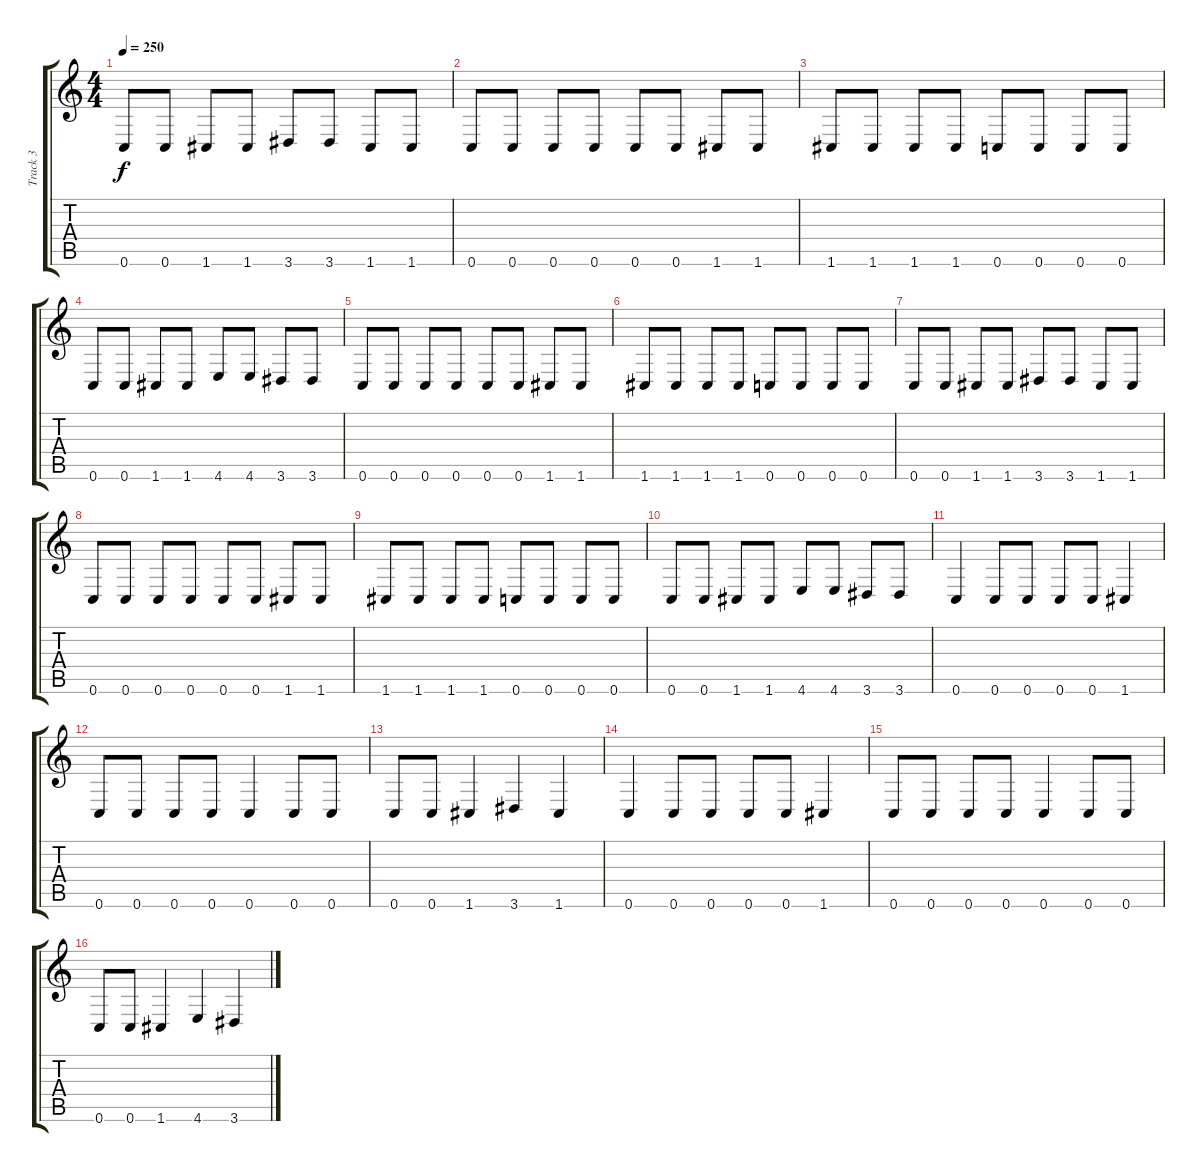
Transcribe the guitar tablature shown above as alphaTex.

\track ("Track 3" "Track 3") {instrument slapbass2}
\staff {score tabs}
\tuning (C4 G3 Eb3 Bb2 F2 C2) {hide}
\ts (4 4)
\tempo 250
\clef g2
\ks c
0.6.8{dy f} 0.6.8 1.6.8 1.6.8 3.6.8 3.6.8 1.6.8 1.6.8 |
0.6.8 0.6.8 0.6.8 0.6.8 0.6.8 0.6.8 1.6.8 1.6.8 |
1.6.8 1.6.8 1.6.8 1.6.8 0.6.8 0.6.8 0.6.8 0.6.8 |
0.6.8 0.6.8 1.6.8 1.6.8 4.6.8 4.6.8 3.6.8 3.6.8 |
0.6.8 0.6.8 0.6.8 0.6.8 0.6.8 0.6.8 1.6.8 1.6.8 |
1.6.8 1.6.8 1.6.8 1.6.8 0.6.8 0.6.8 0.6.8 0.6.8 |
0.6.8 0.6.8 1.6.8 1.6.8 3.6.8 3.6.8 1.6.8 1.6.8 |
0.6.8 0.6.8 0.6.8 0.6.8 0.6.8 0.6.8 1.6.8 1.6.8 |
1.6.8 1.6.8 1.6.8 1.6.8 0.6.8 0.6.8 0.6.8 0.6.8 |
0.6.8 0.6.8 1.6.8 1.6.8 4.6.8 4.6.8 3.6.8 3.6.8 |
0.6.4 0.6.8 0.6.8 0.6.8 0.6.8 1.6.4 |
0.6.8 0.6.8 0.6.8 0.6.8 0.6.4 0.6.8 0.6.8 |
0.6.8 0.6.8 1.6.4 3.6.4 1.6.4 |
0.6.4 0.6.8 0.6.8 0.6.8 0.6.8 1.6.4 |
0.6.8 0.6.8 0.6.8 0.6.8 0.6.4 0.6.8 0.6.8 |
0.6.8 0.6.8 1.6.4 4.6.4 3.6.4
